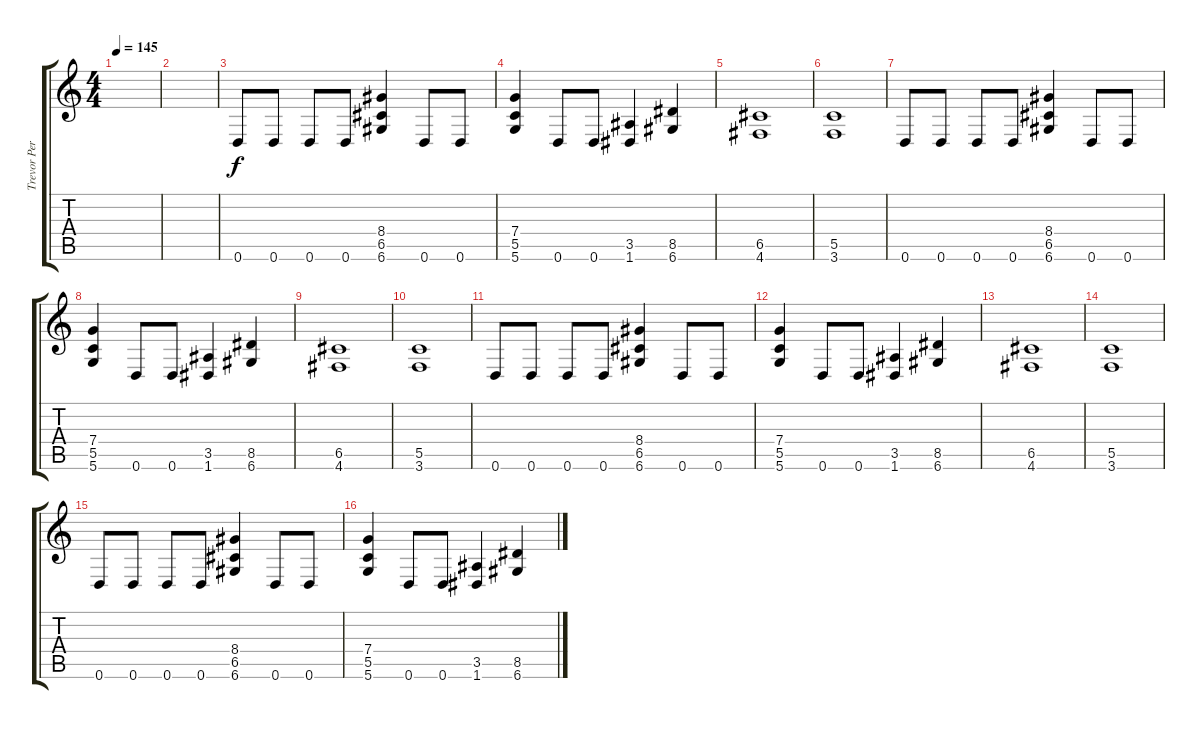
\track ("Trevor Peres" "Trevor Per") {instrument overdrivenguitar}
\staff {score tabs}
\tuning (D4 A3 F3 C3 G2 D2) {hide}
\ts (4 4)
\tempo 145
\clef g2
\ks c
|
|
0.6.8 0.6.8 0.6.8 0.6.8 (8.4 6.5 6.6).4 0.6.8 0.6.8 |
(7.4 5.5 5.6).4 0.6.8 0.6.8 (3.5 1.6).4 (8.5 6.6).4 |
(6.5 4.6).1 |
(5.5 3.6).1 |
0.6.8 0.6.8 0.6.8 0.6.8 (8.4 6.5 6.6).4 0.6.8 0.6.8 |
(7.4 5.5 5.6).4 0.6.8 0.6.8 (3.5 1.6).4 (8.5 6.6).4 |
(6.5 4.6).1 |
(5.5 3.6).1 |
0.6.8 0.6.8 0.6.8 0.6.8 (8.4 6.5 6.6).4 0.6.8 0.6.8 |
(7.4 5.5 5.6).4 0.6.8 0.6.8 (3.5 1.6).4 (8.5 6.6).4 |
(6.5 4.6).1 |
(5.5 3.6).1 |
0.6.8 0.6.8 0.6.8 0.6.8 (8.4 6.5 6.6).4 0.6.8 0.6.8 |
(7.4 5.5 5.6).4 0.6.8 0.6.8 (3.5 1.6).4 (8.5 6.6).4
